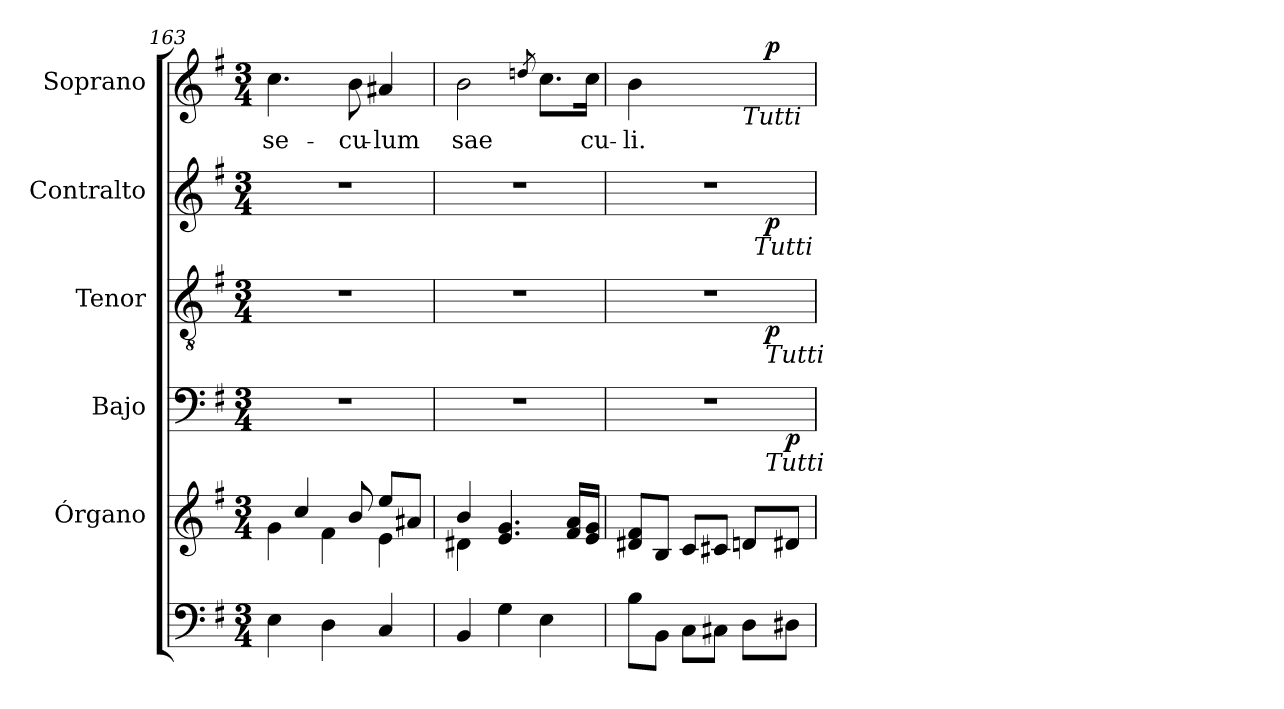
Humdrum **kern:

**kern	**kern	**kern	**dynam	**kern	**dynam	**kern	**dynam	**kern	**text	**dynam
*part6	*part5	*part4	*part4	*part3	*part3	*part2	*part2	*part1	*part1	*part1
*staff6	*staff5	*staff4	*staff4	*staff3	*staff3	*staff2	*staff2	*staff1	*staff1	*staff1
*	*I"Órgano	*I"Bajo	*	*I"Tenor	*	*I"Contralto	*	*I"Soprano	*	*
*clefF4	*clefG2	*clefF4	*	*clefGv2	*	*clefG2	*	*clefG2	*	*
*k[f#]	*k[f#]	*k[f#]	*	*k[f#]	*	*k[f#]	*	*k[f#]	*	*
*G:	*G:	*G:	*	*G:	*	*G:	*	*G:	*	*
*M3/4	*M3/4	*M3/4	*	*M3/4	*	*M3/4	*	*M3/4	*	*
=163	=163	=163	=163	=163	=163	=163	=163	=163	=163	=163
*	*^	*	*	*	*	*	*	*	*	*
!	!	!	!	!	!	!	!	!	!	!LO:LY:b	!
4E\	8ryy	4g\	2.r	.	2.r	.	2.r	.	4.cc\	se-	.
.	4cc/	.	.	.	.	.	.	.	.	.	.
4D\	.	4f#\	.	.	.	.	.	.	.	.	.
!	!	!	!	!	!	!	!	!	!	!LO:LY:b	!
.	8b/	.	.	.	.	.	.	.	8b\	-cu-	.
!	!	!	!	!	!	!	!	!	!	!LO:LY:b	!
4C/	8ee/L	4e\	.	.	.	.	.	.	4a#X/	-lum	.
.	8a#X/J	.	.	.	.	.	.	.	.	.	.
=164	=164	=164	=164	=164	=164	=164	=164	=164	=164	=164	=164
!	!	!	!	!	!	!	!	!	!	!LO:LY:b	!
4BB/	4b/	4d#X\	2.r	.	2.r	.	2.r	.	2b\	sae	.
4G\	4.e/ 4.g/	2ryy	.	.	.	.	.	.	.	.	.
.	.	.	.	.	.	.	.	.	8qddn/	.	.
4E\	.	.	.	.	.	.	.	.	8.cc\L	.	.
.	16f#/ 16a/LL	.	.	.	.	.	.	.	.	.	.
!	!	!	!	!	!	!	!	!	!	!LO:LY:b	!
.	16e/ 16g/JJ	.	.	.	.	.	.	.	16cc\Jk	cu-	.
*	*v	*v	*	*	*	*	*	*	*	*	*
=165	=165	=165	=165	=165	=165	=165	=165	=165	=165	=165
!	!	!	!	!	!	!	!	!	!LO:LY:b	!
*	*	*^	*	*^	*	*^	*	*	*	*
*	*	*	*^	*	*	*	*	*	*^	*	*	*	*
8B\L	8d#X/ 8f#/L	2.r	2ryy	2ryy	.	2.r	2ryy	.	2.r	2ryy	2ryy	.	4b\	-li.	.
8BB\J	8B/J	.	.	.	.	.	.	.	.	.	.	.	.	.	.
8C\L	8c/L	.	.	.	.	.	.	.	.	.	.	.	4ryy	.	.
8C#X\J	8c#X/J	.	.	.	.	.	.	.	.	.	.	.	.	.	.
!	!	!	!	!	!	!	!	!	!	!	!	!	!LO:TX:b:i:t=Tutti	!	!
8D\L	8dn/L	.	8ryy	16ryy	.	.	16ryy	.	.	16ryy	32ryy	.	16ryy	.	.
!	!	!	!	!	!	!	!	!	!	!	!LO:TX:b:i:t=Tutti	!	!	!	!
.	.	.	.	.	.	.	.	.	.	.	8..ryy	.	.	.	.
!	!	!	!	!	!	!	!LO:TX:b:i:t=Tutti	!	!	!	!	!	!	!	!
!	!	!	!	!LO:TX:b:i:t=Tutti	!	!	!	!	!	!	!	!	!	!	!
!	!	!	!	!	!	!	!	!LO:DY:b	!	!	!	!LO:DY:b	!	!	!LO:DY:b
.	.	.	.	8.ryy	.	.	8.ryy	p	.	8.ryy	.	p	8.ryy	.	p
!	!	!	!	!	!LO:DY:b	!	!	!	!	!	!	!	!	!	!
8D#X\J	8d#X/J	.	8ryy	.	p	.	.	.	.	.	.	.	.	.	.
*	*	*v	*v	*v	*	*	*	*	*v	*v	*v	*	*	*	*
*	*	*	*	*v	*v	*	*	*	*	*	*
=	=	=	=	=	=	=	=	=	=	=
*-	*-	*-	*-	*-	*-	*-	*-	*-	*-	*-
